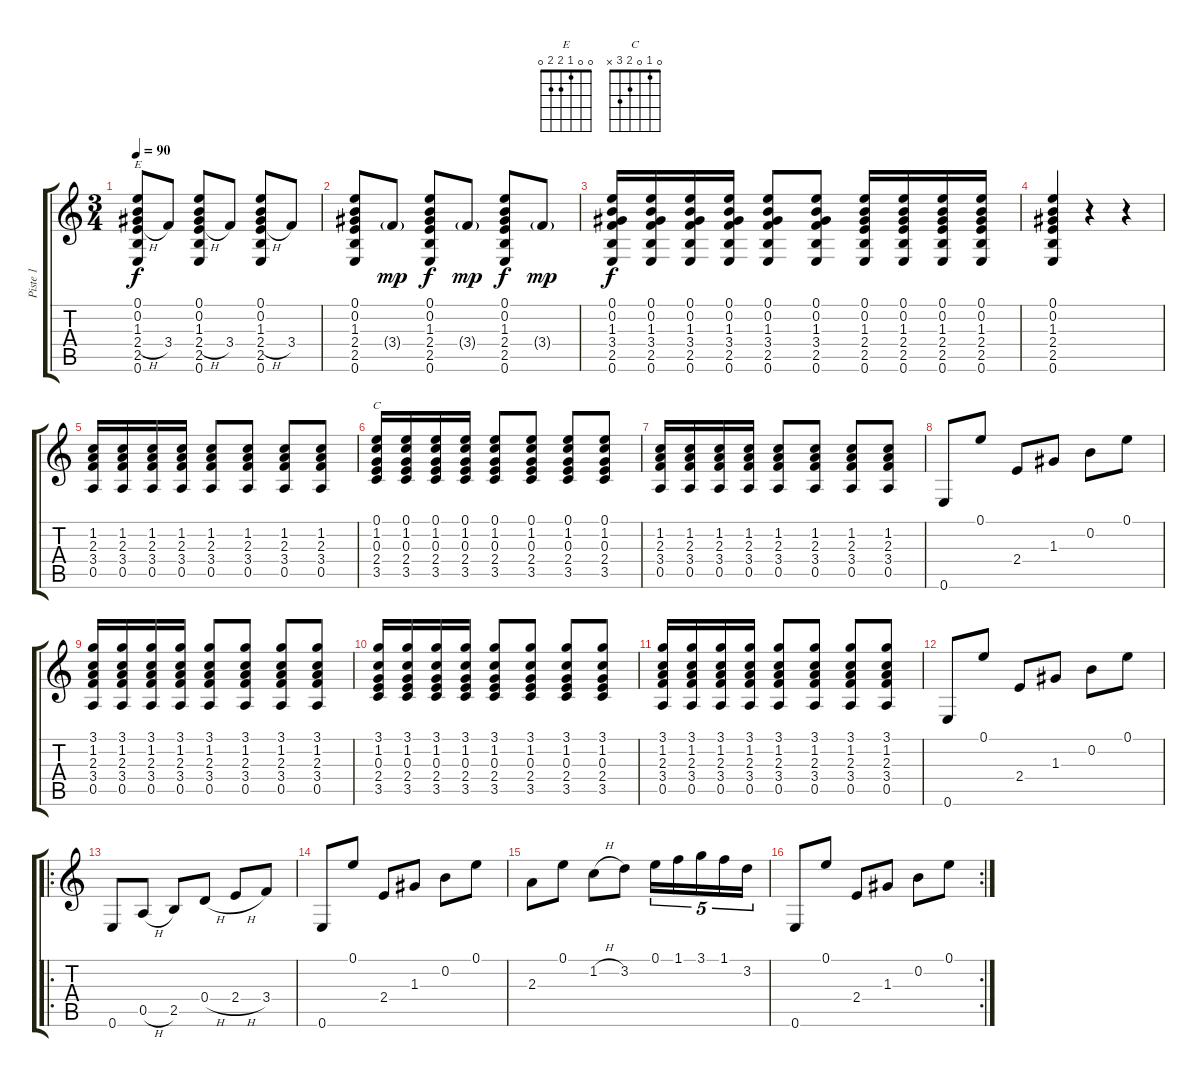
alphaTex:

\track ("Piste 1" "Piste 1") {instrument acousticguitarnylon}
\staff {score tabs}
\tuning (E4 B3 G3 D3 A2 E2) {hide}
\chord ("E" 0 0 1 2 2 0)
\chord ("C" 0 1 0 2 3 x)
\ts (3 4)
\tempo 90
\clef g2
\ks c
(0.1 0.2 1.3 2.4{h} 2.5 0.6).8{ch "E" dy f instrument acousticguitarnylon} 3.4.8 (0.1 0.2 1.3 2.4{h} 2.5 0.6).8 3.4.8 (0.1 0.2 1.3 2.4{h} 2.5 0.6).8 3.4.8 |
(0.1 0.2 1.3 2.4 2.5 0.6).8 3.4{g}.8{dy mp} (0.1 0.2 1.3 2.4 2.5 0.6).8{dy f} 3.4{g}.8{dy mp} (0.1 0.2 1.3 2.4 2.5 0.6).8{dy f} 3.4{g}.8{dy mp} |
(0.1 0.2 1.3 3.4 2.5 0.6).16{dy f} (0.1 0.2 1.3 3.4 2.5 0.6).16 (0.1 0.2 1.3 3.4 2.5 0.6).16 (0.1 0.2 1.3 3.4 2.5 0.6).16 (0.1 0.2 1.3 3.4 2.5 0.6).8 (0.1 0.2 1.3 3.4 2.5 0.6).8 (0.1 0.2 1.3 2.4 2.5 0.6).16 (0.1 0.2 1.3 2.4 2.5 0.6).16 (0.1 0.2 1.3 2.4 2.5 0.6).16 (0.1 0.2 1.3 2.4 2.5 0.6).16 |
(0.1 0.2 1.3 2.4 2.5 0.6).4 r.4 r.4 |
(1.2 2.3 3.4 0.5).16 (1.2 2.3 3.4 0.5).16 (1.2 2.3 3.4 0.5).16 (1.2 2.3 3.4 0.5).16 (1.2 2.3 3.4 0.5).8 (1.2 2.3 3.4 0.5).8 (1.2 2.3 3.4 0.5).8 (1.2 2.3 3.4 0.5).8 |
(0.1 1.2 0.3 2.4 3.5).16{ch "C"} (0.1 1.2 0.3 2.4 3.5).16 (0.1 1.2 0.3 2.4 3.5).16 (0.1 1.2 0.3 2.4 3.5).16 (0.1 1.2 0.3 2.4 3.5).8 (0.1 1.2 0.3 2.4 3.5).8 (0.1 1.2 0.3 2.4 3.5).8 (0.1 1.2 0.3 2.4 3.5).8 |
(1.2 2.3 3.4 0.5).16 (1.2 2.3 3.4 0.5).16 (1.2 2.3 3.4 0.5).16 (1.2 2.3 3.4 0.5).16 (1.2 2.3 3.4 0.5).8 (1.2 2.3 3.4 0.5).8 (1.2 2.3 3.4 0.5).8 (1.2 2.3 3.4 0.5).8 |
0.6.8 0.1.8 2.4.8 1.3.8 0.2.8 0.1.8 |
(3.1 1.2 2.3 3.4 0.5).16 (3.1 1.2 2.3 3.4 0.5).16 (3.1 1.2 2.3 3.4 0.5).16 (3.1 1.2 2.3 3.4 0.5).16 (3.1 1.2 2.3 3.4 0.5).8 (3.1 1.2 2.3 3.4 0.5).8 (3.1 1.2 2.3 3.4 0.5).8 (3.1 1.2 2.3 3.4 0.5).8 |
(3.1 1.2 0.3 2.4 3.5).16 (3.1 1.2 0.3 2.4 3.5).16 (3.1 1.2 0.3 2.4 3.5).16 (3.1 1.2 0.3 2.4 3.5).16 (3.1 1.2 0.3 2.4 3.5).8 (3.1 1.2 0.3 2.4 3.5).8 (3.1 1.2 0.3 2.4 3.5).8 (3.1 1.2 0.3 2.4 3.5).8 |
(3.1 1.2 2.3 3.4 0.5).16 (3.1 1.2 2.3 3.4 0.5).16 (3.1 1.2 2.3 3.4 0.5).16 (3.1 1.2 2.3 3.4 0.5).16 (3.1 1.2 2.3 3.4 0.5).8 (3.1 1.2 2.3 3.4 0.5).8 (3.1 1.2 2.3 3.4 0.5).8 (3.1 1.2 2.3 3.4 0.5).8 |
0.6.8 0.1.8 2.4.8 1.3.8 0.2.8 0.1.8 |
\ro
0.6.8 0.5{h}.8 2.5.8 0.4{h}.8 2.4{h}.8 3.4.8 |
0.6.8 0.1.8 2.4.8 1.3.8 0.2.8 0.1.8 |
2.3.8 0.1.8 1.2{h}.8 3.2.8 0.1.16{tu (5 4)} 1.1.16{tu (5 4)} 3.1.16{tu (5 4)} 1.1.16{tu (5 4)} 3.2.16{tu (5 4)} |
\rc 2
0.6.8 0.1.8 2.4.8 1.3.8 0.2.8 0.1.8
